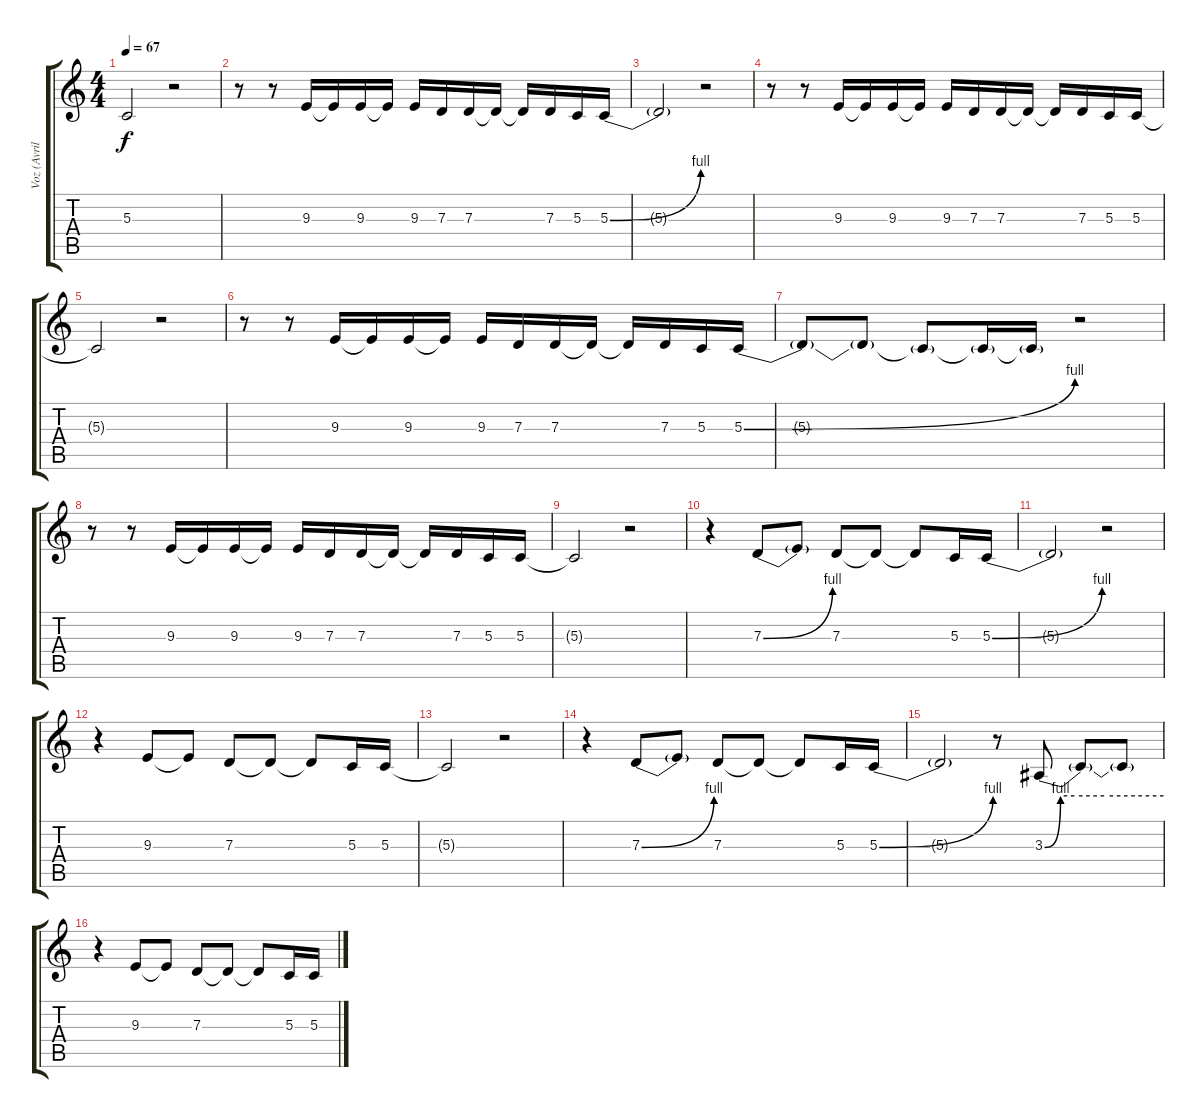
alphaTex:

\track ("Voz (Avril)" "Voz (Avril") {instrument tenorsax}
\staff {score tabs}
\tuning (E4 B3 G3 D3 A2 E2) {hide}
\ts (4 4)
\tempo 67
\clef g2
\ks c
5.3{t}.2{dy f} r.2 |
r.8 r.8 9.3.16 9.3{t}.16 9.3.16 9.3{t}.16 9.3.16 7.3.16 7.3.16 7.3{t}.16 7.3{t}.16 7.3.16 5.3.16 5.3{be (bend 0 0 60 4)}.16 |
5.3{t}.2 r.2 |
r.8 r.8 9.3.16 9.3{t}.16 9.3.16 9.3{t}.16 9.3.16 7.3.16 7.3.16 7.3{t}.16 7.3{t}.16 7.3.16 5.3.16 5.3.16 |
5.3{t}.2 r.2 |
r.8 r.8 9.3.16 9.3{t}.16 9.3.16 9.3{t}.16 9.3.16 7.3.16 7.3.16 7.3{t}.16 7.3{t}.16 7.3.16 5.3.16 5.3{be (bend 0 0 60 4)}.16 |
5.3{t}.8 5.3{t}.8 5.3{t}.8 5.3{t}.16 5.3{t}.16 r.2 |
r.8 r.8 9.3.16 9.3{t}.16 9.3.16 9.3{t}.16 9.3.16 7.3.16 7.3.16 7.3{t}.16 7.3{t}.16 7.3.16 5.3.16 5.3.16 |
5.3{t}.2 r.2 |
r.4 7.3{be (bend 0 0 60 4)}.8 7.3{t}.8 7.3.8 7.3{t}.8 7.3{t}.8 5.3.16 5.3{be (bend 0 0 60 4)}.16 |
5.3{t}.2 r.2 |
r.4 9.3.8 9.3{t}.8 7.3.8 7.3{t}.8 7.3{t}.8 5.3.16 5.3.16 |
5.3{t}.2 r.2 |
r.4 7.3{be (bend 0 0 60 4)}.8 7.3{t}.8 7.3.8 7.3{t}.8 7.3{t}.8 5.3.16 5.3{be (bend 0 0 60 4)}.16 |
5.3{t}.2 r.8 3.3{be (custom 0 0 8 4 15 4 30 4 60 4)}.8 3.3{t}.8 3.3{t}.8 |
r.4 9.3.8 9.3{t}.8 7.3.8 7.3{t}.8 7.3{t}.8 5.3.16 5.3.16
